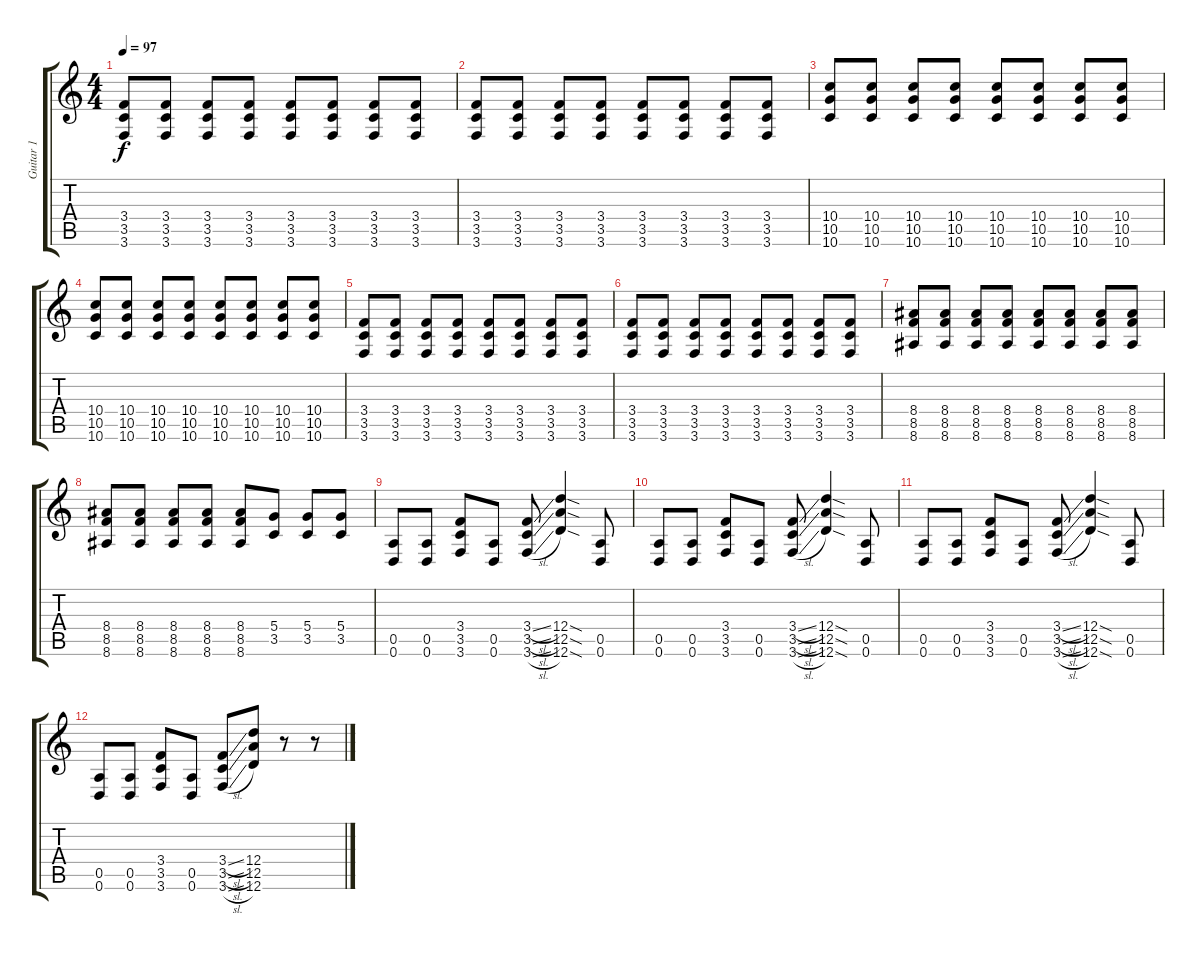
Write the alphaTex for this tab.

\track ("Guitar 1" "Guitar 1") {instrument distortionguitar}
\staff {score tabs}
\tuning (E4 B3 G3 D3 A2 D2) {hide}
\ts (4 4)
\tempo 97
\clef g2
\ks c
(3.4 3.5 3.6).8{dy f} (3.4 3.5 3.6).8 (3.4 3.5 3.6).8 (3.4 3.5 3.6).8 (3.4 3.5 3.6).8 (3.4 3.5 3.6).8 (3.4 3.5 3.6).8 (3.4 3.5 3.6).8 |
(3.4 3.5 3.6).8 (3.4 3.5 3.6).8 (3.4 3.5 3.6).8 (3.4 3.5 3.6).8 (3.4 3.5 3.6).8 (3.4 3.5 3.6).8 (3.4 3.5 3.6).8 (3.4 3.5 3.6).8 |
(10.4 10.5 10.6).8 (10.4 10.5 10.6).8 (10.4 10.5 10.6).8 (10.4 10.5 10.6).8 (10.4 10.5 10.6).8 (10.4 10.5 10.6).8 (10.4 10.5 10.6).8 (10.4 10.5 10.6).8 |
(10.4 10.5 10.6).8 (10.4 10.5 10.6).8 (10.4 10.5 10.6).8 (10.4 10.5 10.6).8 (10.4 10.5 10.6).8 (10.4 10.5 10.6).8 (10.4 10.5 10.6).8 (10.4 10.5 10.6).8 |
(3.4 3.5 3.6).8 (3.4 3.5 3.6).8 (3.4 3.5 3.6).8 (3.4 3.5 3.6).8 (3.4 3.5 3.6).8 (3.4 3.5 3.6).8 (3.4 3.5 3.6).8 (3.4 3.5 3.6).8 |
(3.4 3.5 3.6).8 (3.4 3.5 3.6).8 (3.4 3.5 3.6).8 (3.4 3.5 3.6).8 (3.4 3.5 3.6).8 (3.4 3.5 3.6).8 (3.4 3.5 3.6).8 (3.4 3.5 3.6).8 |
(8.4 8.5 8.6).8 (8.4 8.5 8.6).8 (8.4 8.5 8.6).8 (8.4 8.5 8.6).8 (8.4 8.5 8.6).8 (8.4 8.5 8.6).8 (8.4 8.5 8.6).8 (8.4 8.5 8.6).8 |
(8.4 8.5 8.6).8 (8.4 8.5 8.6).8 (8.4 8.5 8.6).8 (8.4 8.5 8.6).8 (8.4 8.5 8.6).8 (5.4 3.5).8 (5.4 3.5).8 (5.4 3.5).8 |
(0.5 0.6).8 (0.5 0.6).8 (3.4 3.5 3.6).8 (0.5 0.6).8 (3.4{sl} 3.5{sl} 3.6{sl}).8 (12.4{sod} 12.5{sod} 12.6{sod}).4 (0.5 0.6).8 |
(0.5 0.6).8 (0.5 0.6).8 (3.4 3.5 3.6).8 (0.5 0.6).8 (3.4{sl} 3.5{sl} 3.6{sl}).8 (12.4{sod} 12.5{sod} 12.6{sod}).4 (0.5 0.6).8 |
(0.5 0.6).8 (0.5 0.6).8 (3.4 3.5 3.6).8 (0.5 0.6).8 (3.4{sl} 3.5{sl} 3.6{sl}).8 (12.4{sod} 12.5{sod} 12.6{sod}).4 (0.5 0.6).8 |
(0.5 0.6).8 (0.5 0.6).8 (3.4 3.5 3.6).8 (0.5 0.6).8 (3.4{sl} 3.5{sl} 3.6{sl}).8 (12.4 12.5 12.6).8 r.8 r.8
